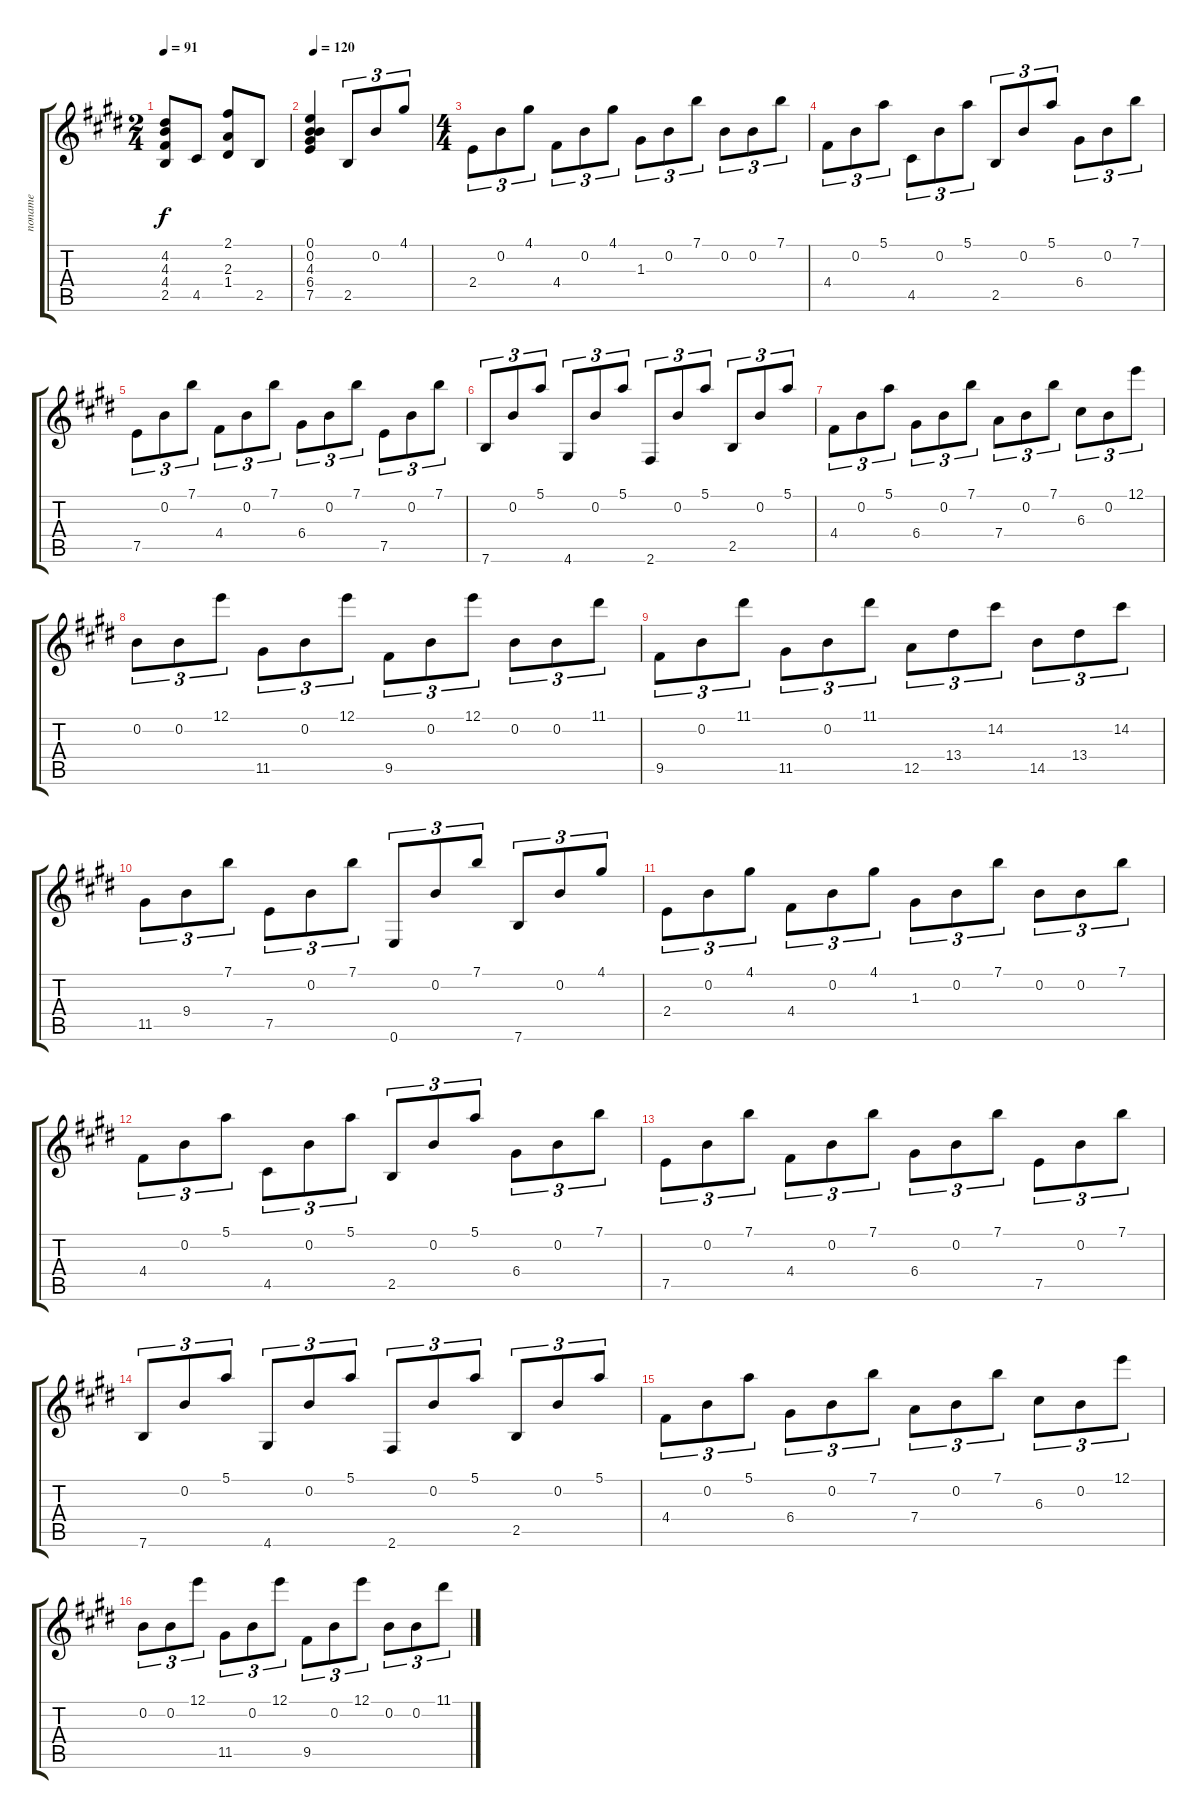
\track ("noname" "noname") {instrument acousticguitarnylon}
\staff {score tabs}
\tuning (E4 B3 G3 D3 A2 E2) {hide}
\ts (2 4)
\tempo 91
\clef g2
\ks e
(4.2 4.3 4.4 2.5).8{dy f} 4.5.8 (2.1 2.3 1.4).8 2.5.8 |
\tempo 120
(0.1 0.2 4.3 6.4 7.5).4 2.5.8{tu (3 2)} 0.2.8{tu (3 2)} 4.1.8{tu (3 2)} |
\ts (4 4)
2.4.8{tu (3 2)} 0.2.8{tu (3 2)} 4.1.8{tu (3 2)} 4.4.8{tu (3 2)} 0.2.8{tu (3 2)} 4.1.8{tu (3 2)} 1.3.8{tu (3 2)} 0.2.8{tu (3 2)} 7.1.8{tu (3 2)} 0.2.8{tu (3 2)} 0.2.8{tu (3 2)} 7.1.8{tu (3 2)} |
4.4.8{tu (3 2)} 0.2.8{tu (3 2)} 5.1.8{tu (3 2)} 4.5.8{tu (3 2)} 0.2.8{tu (3 2)} 5.1.8{tu (3 2)} 2.5.8{tu (3 2)} 0.2.8{tu (3 2)} 5.1.8{tu (3 2)} 6.4.8{tu (3 2)} 0.2.8{tu (3 2)} 7.1.8{tu (3 2)} |
7.5.8{tu (3 2)} 0.2.8{tu (3 2)} 7.1.8{tu (3 2)} 4.4.8{tu (3 2)} 0.2.8{tu (3 2)} 7.1.8{tu (3 2)} 6.4.8{tu (3 2)} 0.2.8{tu (3 2)} 7.1.8{tu (3 2)} 7.5.8{tu (3 2)} 0.2.8{tu (3 2)} 7.1.8{tu (3 2)} |
7.6.8{tu (3 2)} 0.2.8{tu (3 2)} 5.1.8{tu (3 2)} 4.6.8{tu (3 2)} 0.2.8{tu (3 2)} 5.1.8{tu (3 2)} 2.6.8{tu (3 2)} 0.2.8{tu (3 2)} 5.1.8{tu (3 2)} 2.5.8{tu (3 2)} 0.2.8{tu (3 2)} 5.1.8{tu (3 2)} |
4.4.8{tu (3 2)} 0.2.8{tu (3 2)} 5.1.8{tu (3 2)} 6.4.8{tu (3 2)} 0.2.8{tu (3 2)} 7.1.8{tu (3 2)} 7.4.8{tu (3 2)} 0.2.8{tu (3 2)} 7.1.8{tu (3 2)} 6.3.8{tu (3 2)} 0.2.8{tu (3 2)} 12.1.8{tu (3 2)} |
0.2.8{tu (3 2)} 0.2.8{tu (3 2)} 12.1.8{tu (3 2)} 11.5.8{tu (3 2)} 0.2.8{tu (3 2)} 12.1.8{tu (3 2)} 9.5.8{tu (3 2)} 0.2.8{tu (3 2)} 12.1.8{tu (3 2)} 0.2.8{tu (3 2)} 0.2.8{tu (3 2)} 11.1.8{tu (3 2)} |
9.5.8{tu (3 2)} 0.2.8{tu (3 2)} 11.1.8{tu (3 2)} 11.5.8{tu (3 2)} 0.2.8{tu (3 2)} 11.1.8{tu (3 2)} 12.5.8{tu (3 2)} 13.4.8{tu (3 2)} 14.2.8{tu (3 2)} 14.5.8{tu (3 2)} 13.4.8{tu (3 2)} 14.2.8{tu (3 2)} |
11.5.8{tu (3 2)} 9.4.8{tu (3 2)} 7.1.8{tu (3 2)} 7.5.8{tu (3 2)} 0.2.8{tu (3 2)} 7.1.8{tu (3 2)} 0.6.8{tu (3 2)} 0.2.8{tu (3 2)} 7.1.8{tu (3 2)} 7.6.8{tu (3 2)} 0.2.8{tu (3 2)} 4.1.8{tu (3 2)} |
2.4.8{tu (3 2)} 0.2.8{tu (3 2)} 4.1.8{tu (3 2)} 4.4.8{tu (3 2)} 0.2.8{tu (3 2)} 4.1.8{tu (3 2)} 1.3.8{tu (3 2)} 0.2.8{tu (3 2)} 7.1.8{tu (3 2)} 0.2.8{tu (3 2)} 0.2.8{tu (3 2)} 7.1.8{tu (3 2)} |
4.4.8{tu (3 2)} 0.2.8{tu (3 2)} 5.1.8{tu (3 2)} 4.5.8{tu (3 2)} 0.2.8{tu (3 2)} 5.1.8{tu (3 2)} 2.5.8{tu (3 2)} 0.2.8{tu (3 2)} 5.1.8{tu (3 2)} 6.4.8{tu (3 2)} 0.2.8{tu (3 2)} 7.1.8{tu (3 2)} |
7.5.8{tu (3 2)} 0.2.8{tu (3 2)} 7.1.8{tu (3 2)} 4.4.8{tu (3 2)} 0.2.8{tu (3 2)} 7.1.8{tu (3 2)} 6.4.8{tu (3 2)} 0.2.8{tu (3 2)} 7.1.8{tu (3 2)} 7.5.8{tu (3 2)} 0.2.8{tu (3 2)} 7.1.8{tu (3 2)} |
7.6.8{tu (3 2)} 0.2.8{tu (3 2)} 5.1.8{tu (3 2)} 4.6.8{tu (3 2)} 0.2.8{tu (3 2)} 5.1.8{tu (3 2)} 2.6.8{tu (3 2)} 0.2.8{tu (3 2)} 5.1.8{tu (3 2)} 2.5.8{tu (3 2)} 0.2.8{tu (3 2)} 5.1.8{tu (3 2)} |
4.4.8{tu (3 2)} 0.2.8{tu (3 2)} 5.1.8{tu (3 2)} 6.4.8{tu (3 2)} 0.2.8{tu (3 2)} 7.1.8{tu (3 2)} 7.4.8{tu (3 2)} 0.2.8{tu (3 2)} 7.1.8{tu (3 2)} 6.3.8{tu (3 2)} 0.2.8{tu (3 2)} 12.1.8{tu (3 2)} |
0.2.8{tu (3 2)} 0.2.8{tu (3 2)} 12.1.8{tu (3 2)} 11.5.8{tu (3 2)} 0.2.8{tu (3 2)} 12.1.8{tu (3 2)} 9.5.8{tu (3 2)} 0.2.8{tu (3 2)} 12.1.8{tu (3 2)} 0.2.8{tu (3 2)} 0.2.8{tu (3 2)} 11.1.8{tu (3 2)}
